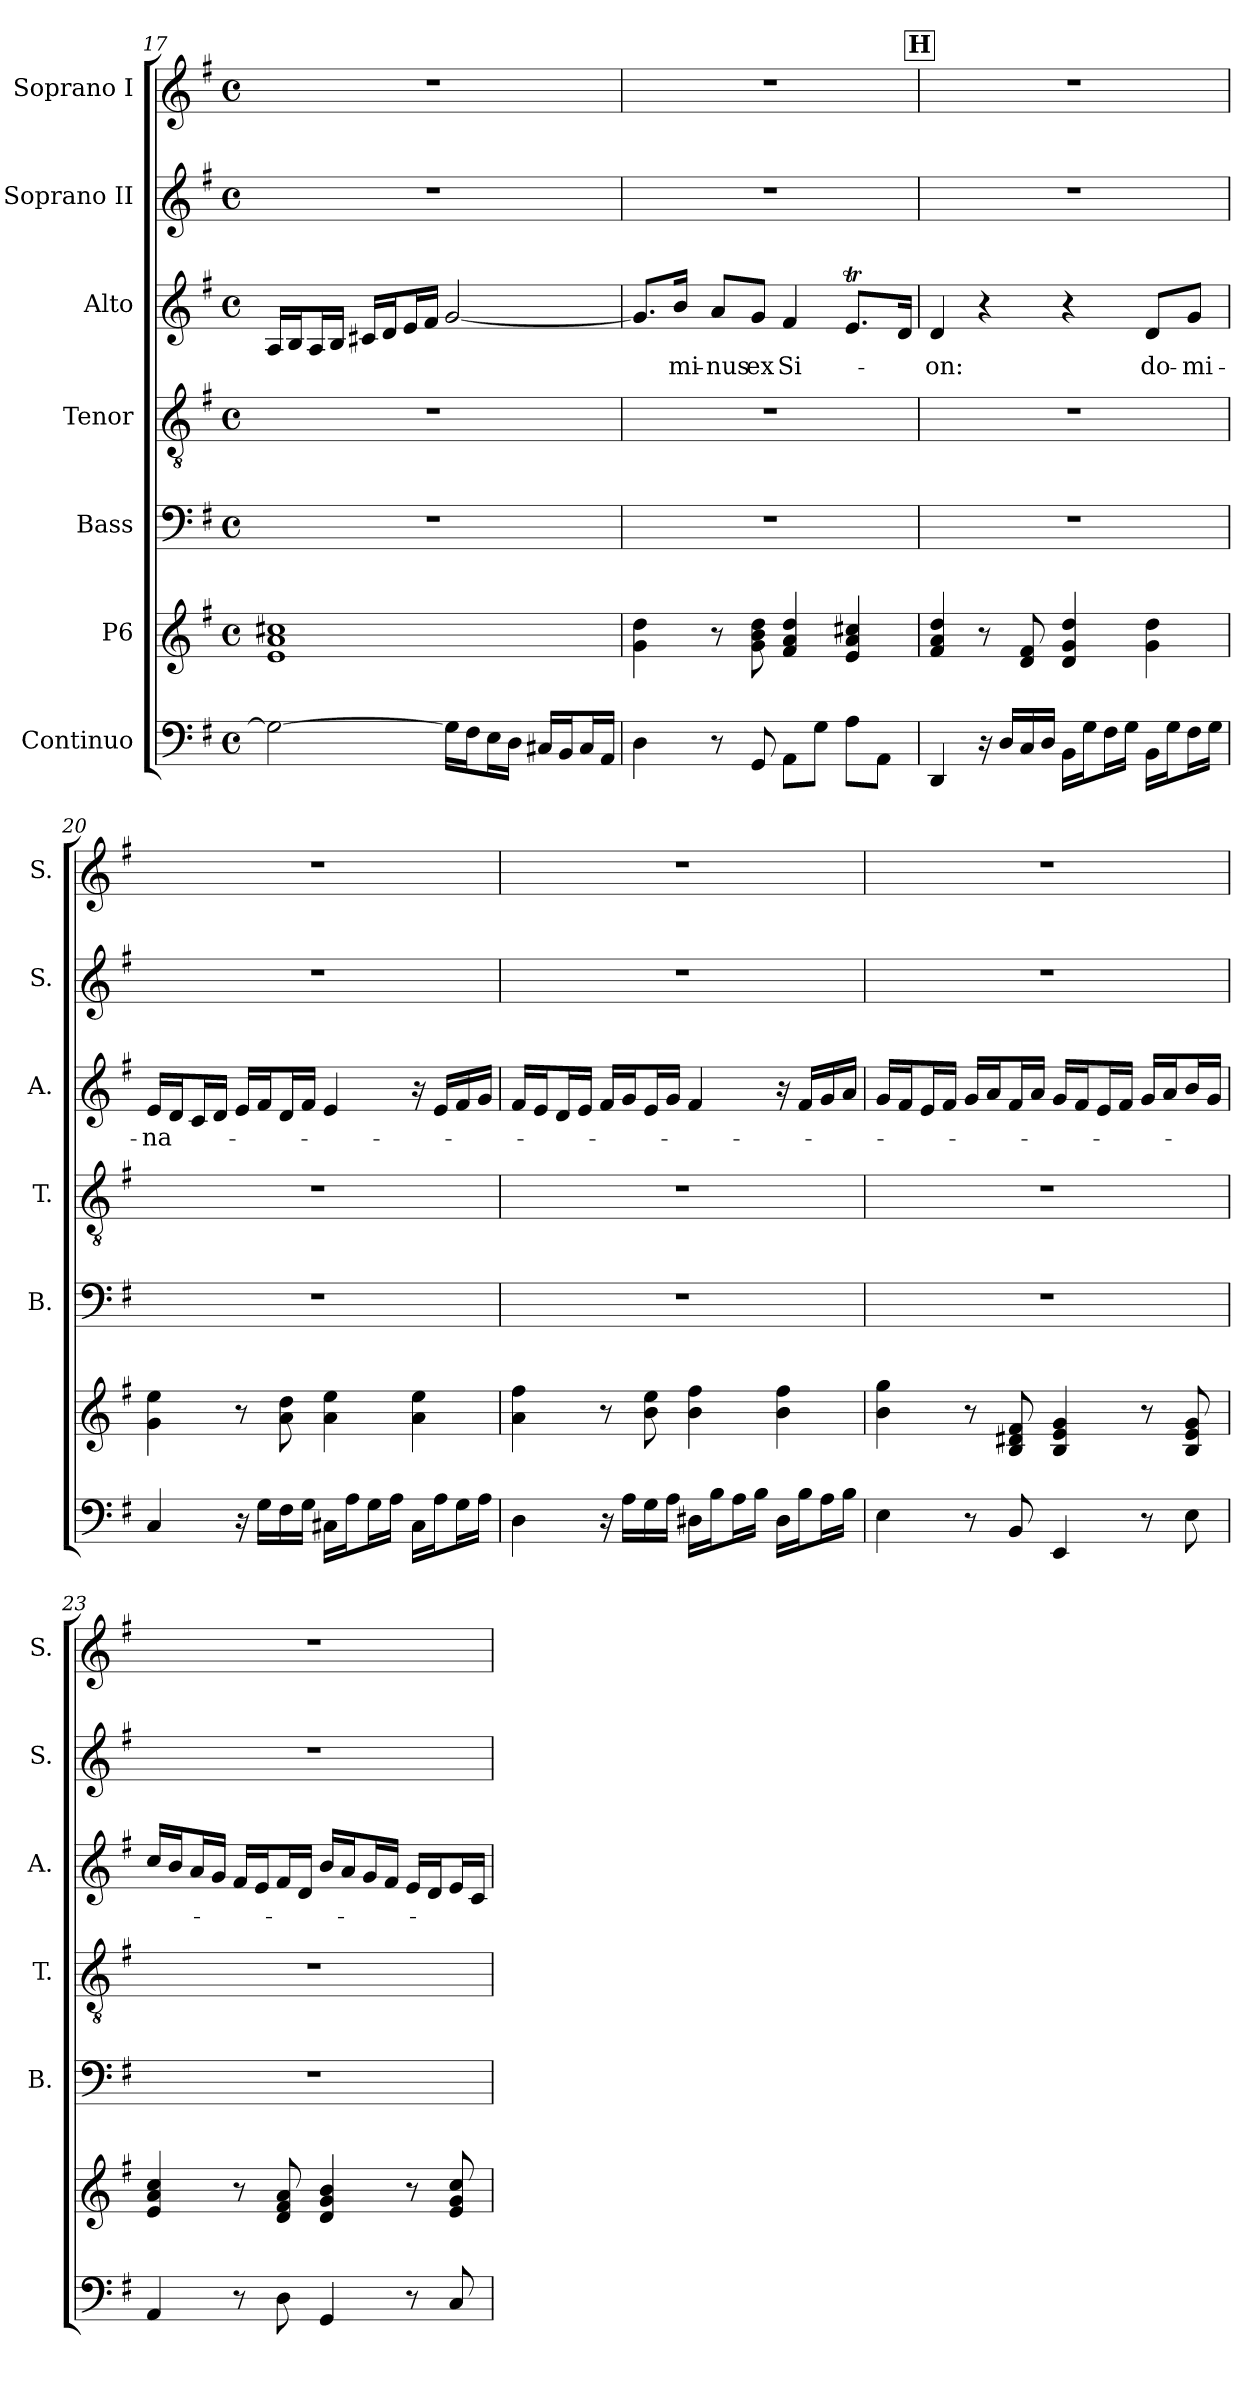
**kern	**kern	**kern	**kern	**kern	**text	**kern	**kern
*part7	*part6	*part5	*part4	*part3	*part3	*part2	*part1
*staff7	*staff6	*staff5	*staff4	*staff3	*staff3	*staff2	*staff1
*I"Continuo	*I"P6	*I"Bass	*I"Tenor	*I"Alto	*	*I"Soprano II	*I"Soprano I
*	*	*I'B.	*I'T.	*I'A.	*	*I'S.	*I'S.
!!LO:LB:g=z
*clefF4	*clefG2	*clefF4	*clefGv2	*clefG2	*	*clefG2	*clefG2
*	*	*	*ITrd7c12	*	*	*	*
*k[f#]	*k[f#]	*k[f#]	*k[f#]	*k[f#]	*	*k[f#]	*k[f#]
*G:	*G:	*G:	*G:	*G:	*	*G:	*G:
*M4/4	*M4/4	*M4/4	*M4/4	*M4/4	*	*M4/4	*M4/4
*met(c)	*met(c)	*met(c)	*met(c)	*met(c)	*	*met(c)	*met(c)
=17	=17	=17	=17	=17	=17	=17	=17
2Gi\_>	1ei 1ai 1cc#Xi	1r	1r	16Ai/LL	.	1r	1r
.	.	.	.	16Bi/J	.	.	.
.	.	.	.	16Ai/L	.	.	.
.	.	.	.	16Bi/JJ	.	.	.
.	.	.	.	16c#Xi/LL	.	.	.
.	.	.	.	16di/J	.	.	.
.	.	.	.	16ei/L	.	.	.
.	.	.	.	16f#i/JJ	.	.	.
16Gi\LL]	.	.	.	[<2gi/	.	.	.
16F#i\J	.	.	.	.	.	.	.
16Ei\L	.	.	.	.	.	.	.
16Di\JJ	.	.	.	.	.	.	.
16C#Xi/LL	.	.	.	.	.	.	.
16BBi/J	.	.	.	.	.	.	.
16C#i/L	.	.	.	.	.	.	.
16AAi/JJ	.	.	.	.	.	.	.
=18	=18	=18	=18	=18	=18	=18	=18
4Di\	4gi\ 4ddi	1r	1r	8.gi/L]	.	1r	1r
!	!	!	!	!	!LO:LY:b:color=#000000	!	!
.	.	.	.	16bi/Jk	-mi-	.	.
!	!	!	!	!	!LO:LY:b:color=#000000	!	!
8r	8r	.	.	8ai/L	-nus	.	.
!	!	!	!	!	!LO:LY:b:color=#000000	!	!
8GGi/	8gi\ 8bi 8ddi	.	.	8gi/J	ex	.	.
!	!	!	!	!	!LO:LY:b:color=#000000	!	!
8AAi\L	4f#i/ 4ai 4ddi	.	.	4f#i/	Si-	.	.
8Gi\J	.	.	.	.	.	.	.
8Ai\L	4ei/ 4ai 4cc#Xi	.	.	8.eTi/L	.	.	.
8AAi\J	.	.	.	.	.	.	.
.	.	.	.	16di/Jk	.	.	.
!!LO:REH:place=s1:B:color=#000000:enc=box:fs=13.7126:t=H
=19	=19	=19	=19	=19	=19	=19	=19
!	!	!	!	!	!LO:LY:b:color=#000000	!	!
4DDi/	4f#i/ 4ai 4ddi	1r	1r	4di/	-on:	1r	1r
16r	8r	.	.	4r	.	.	.
16Di/LL	.	.	.	.	.	.	.
16Ci/	8di/ 8f#i	.	.	.	.	.	.
16Di/JJ	.	.	.	.	.	.	.
16BBi\LL	4di/ 4gi 4ddi	.	.	4r	.	.	.
16Gi\J	.	.	.	.	.	.	.
16F#i\L	.	.	.	.	.	.	.
16Gi\JJ	.	.	.	.	.	.	.
!	!	!	!	!	!LO:LY:b:color=#000000	!	!
16BBi\LL	4gi\ 4ddi	.	.	8di/L	do-	.	.
16Gi\J	.	.	.	.	.	.	.
!	!	!	!	!	!LO:LY:b:color=#000000	!	!
16F#i\L	.	.	.	8gi/J	-mi-	.	.
16Gi\JJ	.	.	.	.	.	.	.
=20	=20	=20	=20	=20	=20	=20	=20
!	!	!	!	!	!LO:LY:b:color=#000000	!	!
4Ci/	4gi\ 4eei	1r	1r	16ei/LL	-na-	1r	1r
.	.	.	.	16di/J	.	.	.
.	.	.	.	16ci/L	.	.	.
.	.	.	.	16di/JJ	.	.	.
16r	8r	.	.	16ei/LL	.	.	.
16Gi\LL	.	.	.	16f#i/J	.	.	.
16F#i\	8ai\ 8ddi	.	.	16di/L	.	.	.
16Gi\JJ	.	.	.	16f#i/JJ	.	.	.
16C#Xi\LL	4ai\ 4eei	.	.	4ei/	.	.	.
16Ai\J	.	.	.	.	.	.	.
16Gi\L	.	.	.	.	.	.	.
16Ai\JJ	.	.	.	.	.	.	.
16C#i\LL	4ai\ 4eei	.	.	16r	.	.	.
16Ai\J	.	.	.	16ei/LL	.	.	.
16Gi\L	.	.	.	16f#i/	.	.	.
16Ai\JJ	.	.	.	16gi/JJ	.	.	.
!!LO:LB:g=z
=21	=21	=21	=21	=21	=21	=21	=21
4Di\	4ai\ 4ff#i	1r	1r	16f#i/LL	.	1r	1r
.	.	.	.	16ei/J	.	.	.
.	.	.	.	16di/L	.	.	.
.	.	.	.	16ei/JJ	.	.	.
16r	8r	.	.	16f#i/LL	.	.	.
16Ai\LL	.	.	.	16gi/J	.	.	.
16Gi\	8bi\ 8eei	.	.	16ei/L	.	.	.
16Ai\JJ	.	.	.	16gi/JJ	.	.	.
16D#Xi\LL	4bi\ 4ff#i	.	.	4f#i/	.	.	.
16Bi\J	.	.	.	.	.	.	.
16Ai\L	.	.	.	.	.	.	.
16Bi\JJ	.	.	.	.	.	.	.
16D#i\LL	4bi\ 4ff#i	.	.	16r	.	.	.
16Bi\J	.	.	.	16f#i/LL	.	.	.
16Ai\L	.	.	.	16gi/	.	.	.
16Bi\JJ	.	.	.	16ai/JJ	.	.	.
=22	=22	=22	=22	=22	=22	=22	=22
4Ei\	4bi\ 4ggi	1r	1r	16gi/LL	.	1r	1r
.	.	.	.	16f#i/J	.	.	.
.	.	.	.	16ei/L	.	.	.
.	.	.	.	16f#i/JJ	.	.	.
8r	8r	.	.	16gi/LL	.	.	.
.	.	.	.	16ai/J	.	.	.
8BBi/	8Bi/ 8d#Xi 8f#i	.	.	16f#i/L	.	.	.
.	.	.	.	16ai/JJ	.	.	.
4EEi/	4Bi/ 4ei 4gi	.	.	16gi/LL	.	.	.
.	.	.	.	16f#i/J	.	.	.
.	.	.	.	16ei/L	.	.	.
.	.	.	.	16f#i/JJ	.	.	.
8r	8r	.	.	16gi/LL	.	.	.
.	.	.	.	16ai/J	.	.	.
8Ei\	8Bi/ 8ei 8gi	.	.	16bi/L	.	.	.
.	.	.	.	16gi/JJ	.	.	.
=23	=23	=23	=23	=23	=23	=23	=23
4AAi/	4ei/ 4ai 4cci	1r	1r	16cci/LL	.	1r	1r
.	.	.	.	16bi/J	.	.	.
.	.	.	.	16ai/L	.	.	.
.	.	.	.	16gi/JJ	.	.	.
8r	8r	.	.	16f#i/LL	.	.	.
.	.	.	.	16ei/J	.	.	.
8Di\	8di/ 8f#i 8ai	.	.	16f#i/L	.	.	.
.	.	.	.	16di/JJ	.	.	.
4GGi/	4di/ 4gi 4bi	.	.	16bi/LL	.	.	.
.	.	.	.	16ai/J	.	.	.
.	.	.	.	16gi/L	.	.	.
.	.	.	.	16f#i/JJ	.	.	.
8r	8r	.	.	16ei/LL	.	.	.
.	.	.	.	16di/J	.	.	.
8Ci/	8ei/ 8gi 8cci	.	.	16ei/L	.	.	.
.	.	.	.	16ci/JJ	.	.	.
=	=	=	=	=	=	=	=
*-	*-	*-	*-	*-	*-	*-	*-
